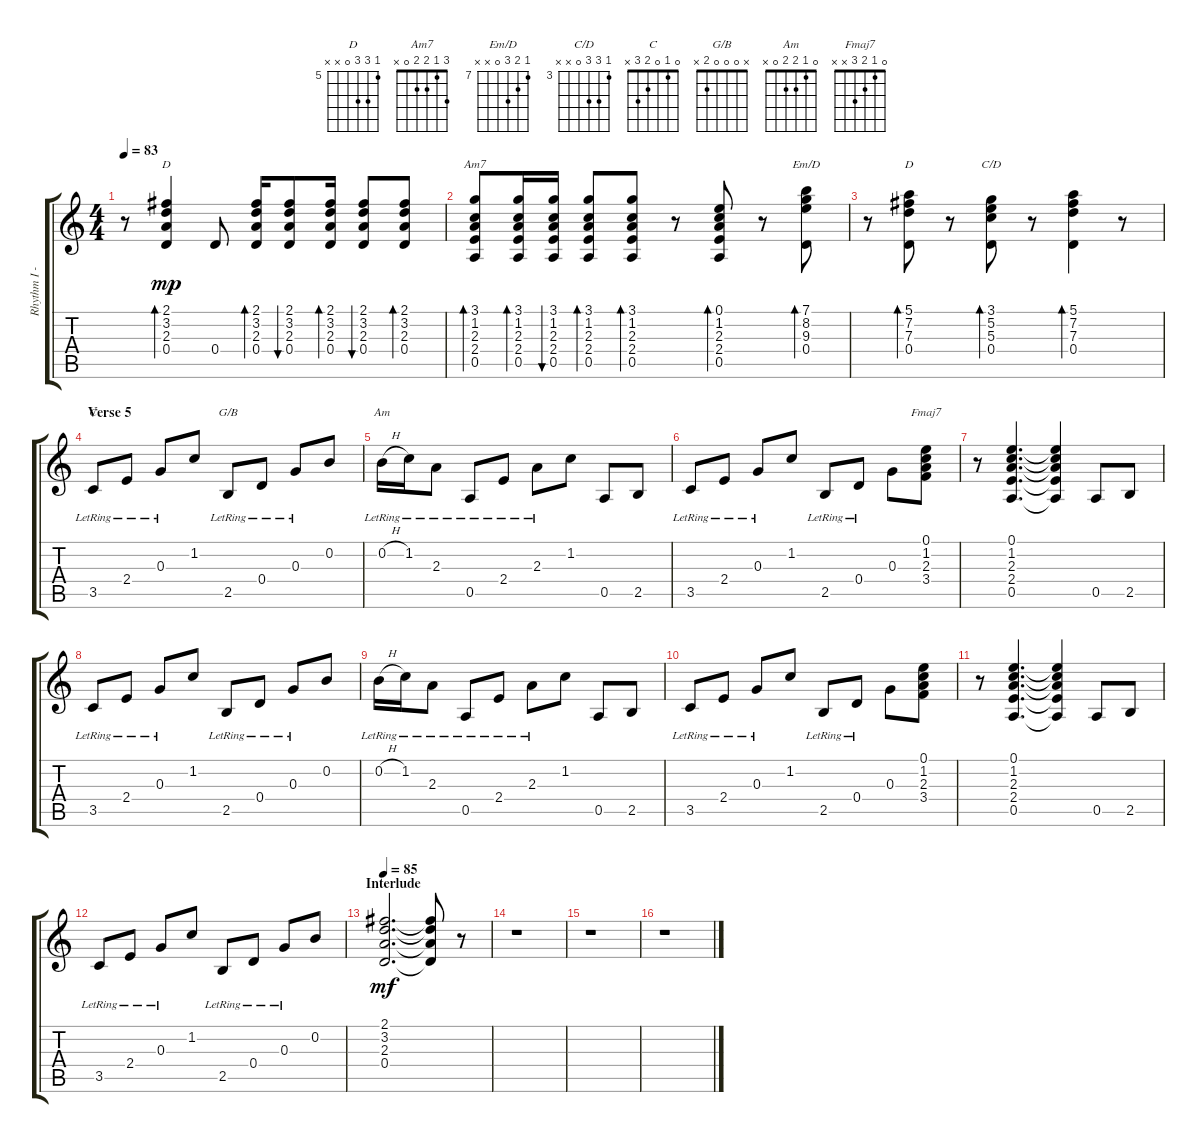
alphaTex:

\track ("Rhythm I - J. Page" "Rhythm I -") {solo instrument acousticguitarsteel}
\staff {score tabs}
\tuning (E4 B3 G3 D3 A2 E2) {hide}
\chord ("D" 2 3 2 0 x x)
\chord ("Am7" 3 1 2 2 0 x)
\chord ("Em/D" 7 8 9 0 x x) {firstfret 7}
\chord ("D" 5 7 7 0 x x) {firstfret 5}
\chord ("C/D" 3 5 5 0 x x) {firstfret 3}
\chord ("C" 0 1 0 2 3 x)
\chord ("G/B" x 0 0 0 2 x)
\chord ("Am" 0 1 2 2 0 x)
\chord ("Fmaj7" 0 1 2 3 x x)
\ts (4 4)
\tempo 83
\clef g2
\ks c
r.8{dy mp} (2.1 3.2 2.3 0.4).4{bd 30 ch "D"} 0.4.8 (2.1 3.2 2.3 0.4).16{bd 30} (2.1 3.2 2.3 0.4).8{bu 30} (2.1 3.2 2.3 0.4).16{bd 30} (2.1 3.2 2.3 0.4).8{bu 30} (2.1 3.2 2.3 0.4).8{bd 30} |
(3.1 1.2 2.3 2.4 0.5).8{bd 30 ch "Am7"} (3.1 1.2 2.3 2.4 0.5).16{bd 30} (3.1 1.2 2.3 2.4 0.5).16{bu 30} (3.1 1.2 2.3 2.4 0.5).8{bd 30} (3.1 1.2 2.3 2.4 0.5).8{bd 30} r.8 (0.1 1.2 2.3 2.4 0.5).8{bd 30} r.8 (7.1 8.2 9.3 0.4).8{bd 30 ch "Em/D"} |
r.8 (5.1 7.2 7.3 0.4).8{bd 30 ch "D"} r.8 (3.1 5.2 5.3 0.4).8{bd 30 ch "C/D"} r.8 (5.1 7.2 7.3 0.4).4{bd 30} r.8 |
\section ("" "Verse 5")
3.5{lr}.8{ch "C"} 2.4{lr}.8 0.3{lr}.8 1.2.8 2.5{lr}.8{ch "G/B"} 0.4{lr}.8 0.3{lr}.8 0.2.8 |
0.2{h lr}.16{ch "Am"} 1.2{lr}.16 2.3{lr}.8 0.5{lr}.8 2.4{lr}.8 2.3{lr}.8 1.2.8 0.5.8 2.5.8 |
3.5{lr}.8 2.4{lr}.8 0.3{lr}.8 1.2.8 2.5{lr}.8 0.4{lr}.8 0.3.8 (0.1 1.2 2.3 3.4).8{ch "Fmaj7"} |
r.8 (0.1 1.2 2.3 2.4 0.5).4{d} (0.1{t} 1.2{t} 2.3{t} 2.4{t} 0.5{t}).4 0.5.8 2.5.8 |
3.5{lr}.8 2.4{lr}.8 0.3{lr}.8 1.2.8 2.5{lr}.8 0.4{lr}.8 0.3{lr}.8 0.2.8 |
0.2{h lr}.16 1.2{lr}.16 2.3{lr}.8 0.5{lr}.8 2.4{lr}.8 2.3{lr}.8 1.2.8 0.5.8 2.5.8 |
3.5{lr}.8 2.4{lr}.8 0.3{lr}.8 1.2.8 2.5{lr}.8 0.4{lr}.8 0.3.8 (0.1 1.2 2.3 3.4).8 |
r.8 (0.1 1.2 2.3 2.4 0.5).4{d} (0.1{t} 1.2{t} 2.3{t} 2.4{t} 0.5{t}).4 0.5.8 2.5.8 |
3.5{lr}.8 2.4{lr}.8 0.3{lr}.8 1.2.8 2.5{lr}.8 0.4{lr}.8 0.3{lr}.8 0.2.8 |
\section ("" "Interlude")
\tempo 85
(2.1 3.2 2.3 0.4).2{d dy mf} (2.1{t} 3.2{t} 2.3{t} 0.4{t}).8 r.8 |
r.1 |
r.1 |
r.1
